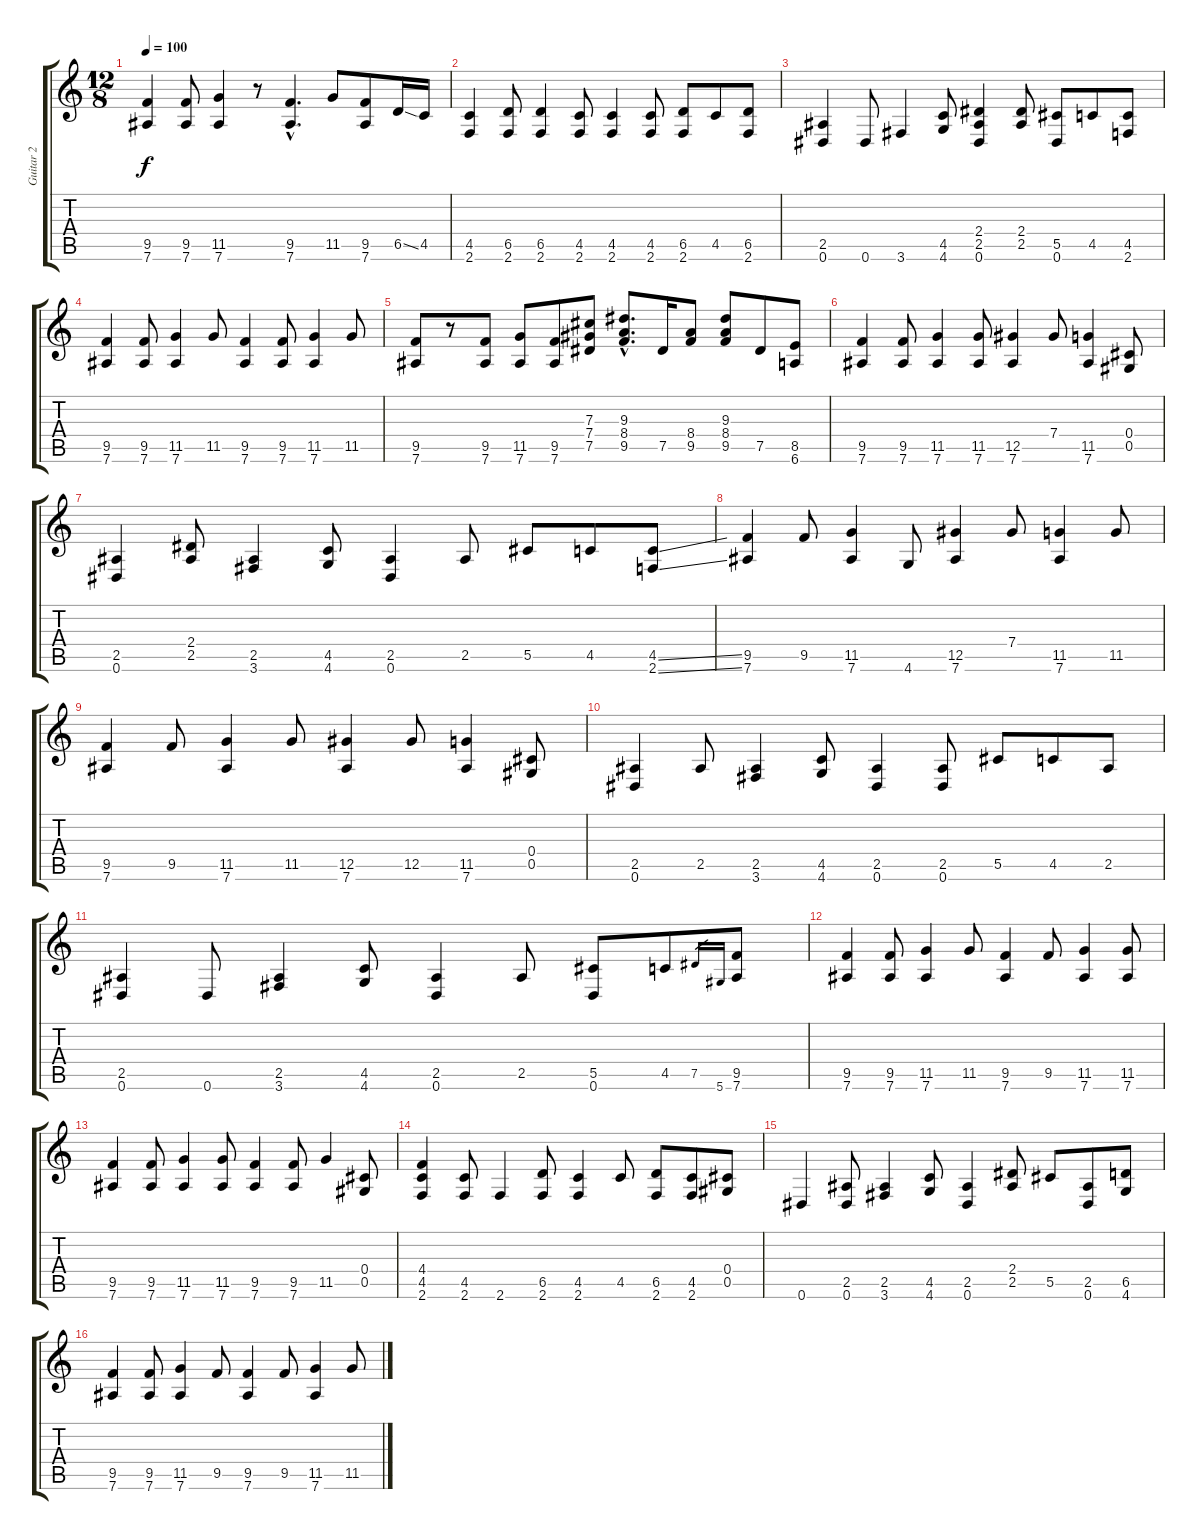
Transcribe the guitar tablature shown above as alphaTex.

\track ("Guitar 2" "Guitar 2") {instrument overdrivenguitar}
\staff {score tabs}
\tuning (Eb4 Bb3 Gb3 Db3 Ab2 Eb2) {hide}
\ts (12 8)
\tempo 100
\clef g2
\ks c
(9.5 7.6).4{dy f} (9.5 7.6).8 (11.5 7.6).4 r.8 (9.5{hac} 7.6{hac}).4{d} 11.5.8 (9.5 7.6).8 6.5{ss}.16 4.5.16 |
(4.5 2.6).4 (6.5 2.6).8 (6.5 2.6).4 (4.5 2.6).8 (4.5 2.6).4 (4.5 2.6).8 (6.5 2.6).8 4.5.8 (6.5 2.6).8 |
(2.5 0.6).4 0.6.8 3.6.4 (4.5 4.6).8 (2.4 2.5 0.6).4 (2.4 2.5).8 (5.5 0.6).8 4.5.8 (4.5 2.6).8 |
(9.5 7.6).4 (9.5 7.6).8 (11.5 7.6).4 11.5.8 (9.5 7.6).4 (9.5 7.6).8 (11.5 7.6).4 11.5.8 |
(9.5 7.6).8 r.8 (9.5 7.6).8 (11.5 7.6).8 (9.5 7.6).8 (7.3 7.4 7.5).8 (9.3{hac} 8.4{hac} 9.5{hac}).8{d} 7.5.16 (8.4 9.5).8 (9.3 8.4 9.5).8 7.5.8 (8.5 6.6).8 |
(9.5 7.6).4 (9.5 7.6).8 (11.5 7.6).4 (11.5 7.6).8 (12.5 7.6).4 7.4.8 (11.5 7.6).4 (0.4 0.5).8 |
(2.5 0.6).4 (2.4 2.5).8 (2.5 3.6).4 (4.5 4.6).8 (2.5 0.6).4 2.5.8 5.5.8 4.5.8 (4.5{ss} 2.6{ss}).8 |
(9.5 7.6).4 9.5.8 (11.5 7.6).4 4.6.8 (12.5 7.6).4 7.4.8 (11.5 7.6).4 11.5.8 |
(9.5 7.6).4 9.5.8 (11.5 7.6).4 11.5.8 (12.5 7.6).4 12.5.8 (11.5 7.6).4 (0.4 0.5).8 |
(2.5 0.6).4 2.5.8 (2.5 3.6).4 (4.5 4.6).8 (2.5 0.6).4 (2.5 0.6).8 5.5.8 4.5.8 2.5.8 |
(2.5 0.6).4 0.6.8 (2.5 3.6).4 (4.5 4.6).8 (2.5 0.6).4 2.5.8 (5.5 0.6).8 4.5.8 7.5.16{gr} 5.6.16{gr} (9.5 7.6).8 |
(9.5 7.6).4 (9.5 7.6).8 (11.5 7.6).4 11.5.8 (9.5 7.6).4 9.5.8 (11.5 7.6).4 (11.5 7.6).8 |
(9.5 7.6).4 (9.5 7.6).8 (11.5 7.6).4 (11.5 7.6).8 (9.5 7.6).4 (9.5 7.6).8 11.5.4 (0.4 0.5).8 |
(4.4 4.5 2.6).4 (4.5 2.6).8 2.6.4 (6.5 2.6).8 (4.5 2.6).4 4.5.8 (6.5 2.6).8 (4.5 2.6).8 (0.4 0.5).8 |
0.6.4 (2.5 0.6).8 (2.5 3.6).4 (4.5 4.6).8 (2.5 0.6).4 (2.4 2.5).8 5.5.8 (2.5 0.6).8 (6.5 4.6).8 |
(9.5 7.6).4 (9.5 7.6).8 (11.5 7.6).4 9.5.8 (9.5 7.6).4 9.5.8 (11.5 7.6).4 11.5.8
